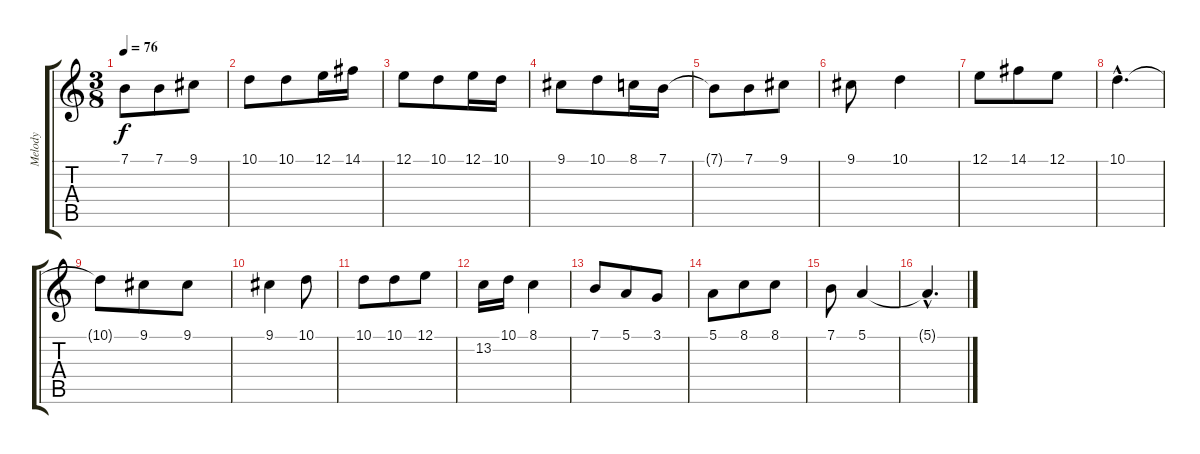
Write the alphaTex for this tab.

\track ("Melody              " "Melody    ") {instrument altosax}
\staff {score tabs}
\tuning (E4 B3 G3 D3 A2 E2) {hide}
\ts (3 8)
\tempo 76
\clef g2
\ks c
7.1.8{dy f} 7.1.8 9.1.8 |
10.1.8 10.1.8 12.1.16 14.1.16 |
12.1.8 10.1.8 12.1.16 10.1.16 |
9.1.8 10.1.8 8.1.16 7.1.16 |
7.1{t}.8 7.1.8 9.1.8 |
9.1.8 10.1.4 |
12.1.8 14.1.8 12.1.8 |
10.1{hac}.4{d} |
10.1{t}.8 9.1.8 9.1.8 |
9.1.4 10.1.8 |
10.1.8 10.1.8 12.1.8 |
13.2.16 10.1.16 8.1.4 |
7.1.8 5.1.8 3.1.8 |
5.1.8 8.1.8 8.1.8 |
7.1.8 5.1.4 |
5.1{hac t}.4{d}
